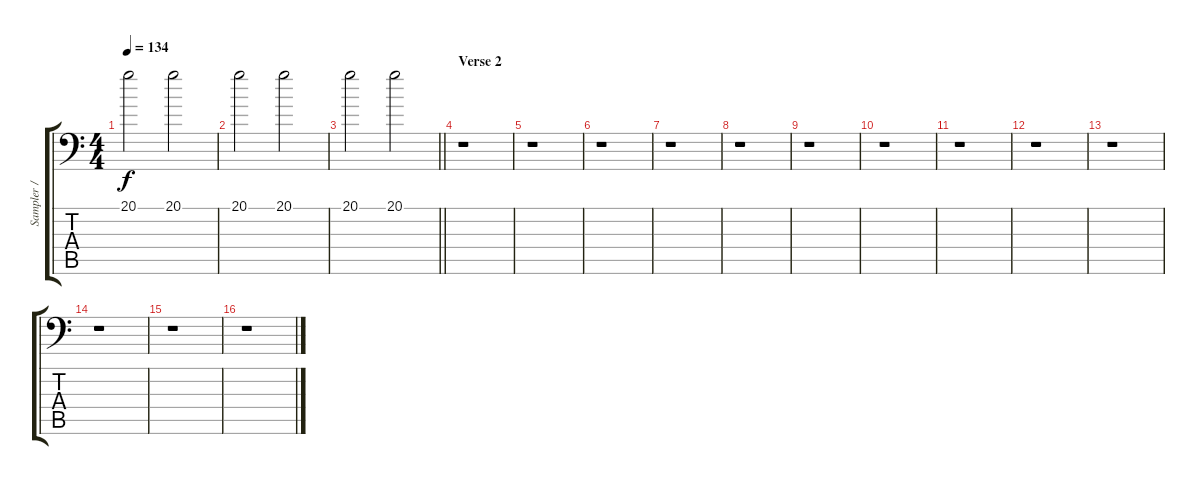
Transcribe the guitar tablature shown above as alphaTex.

\track ("Sampler / Keys - Craig" "Sampler / ") {instrument sitar}
\staff {score tabs}
\tuning (B3 Gb3 D3 A2 E2 A1) {hide}
\ts (4 4)
\tempo 134
\clef f4
\ks c
20.1.2{dy f} 20.1.2 |
20.1.2 20.1.2 |
\barLineRight lightlight
20.1.2 20.1.2 |
\section ("" "Verse 2")
r.1 |
r.1 |
r.1 |
r.1 |
r.1 |
r.1 |
r.1 |
r.1 |
r.1 |
r.1 |
r.1 |
r.1 |
r.1
